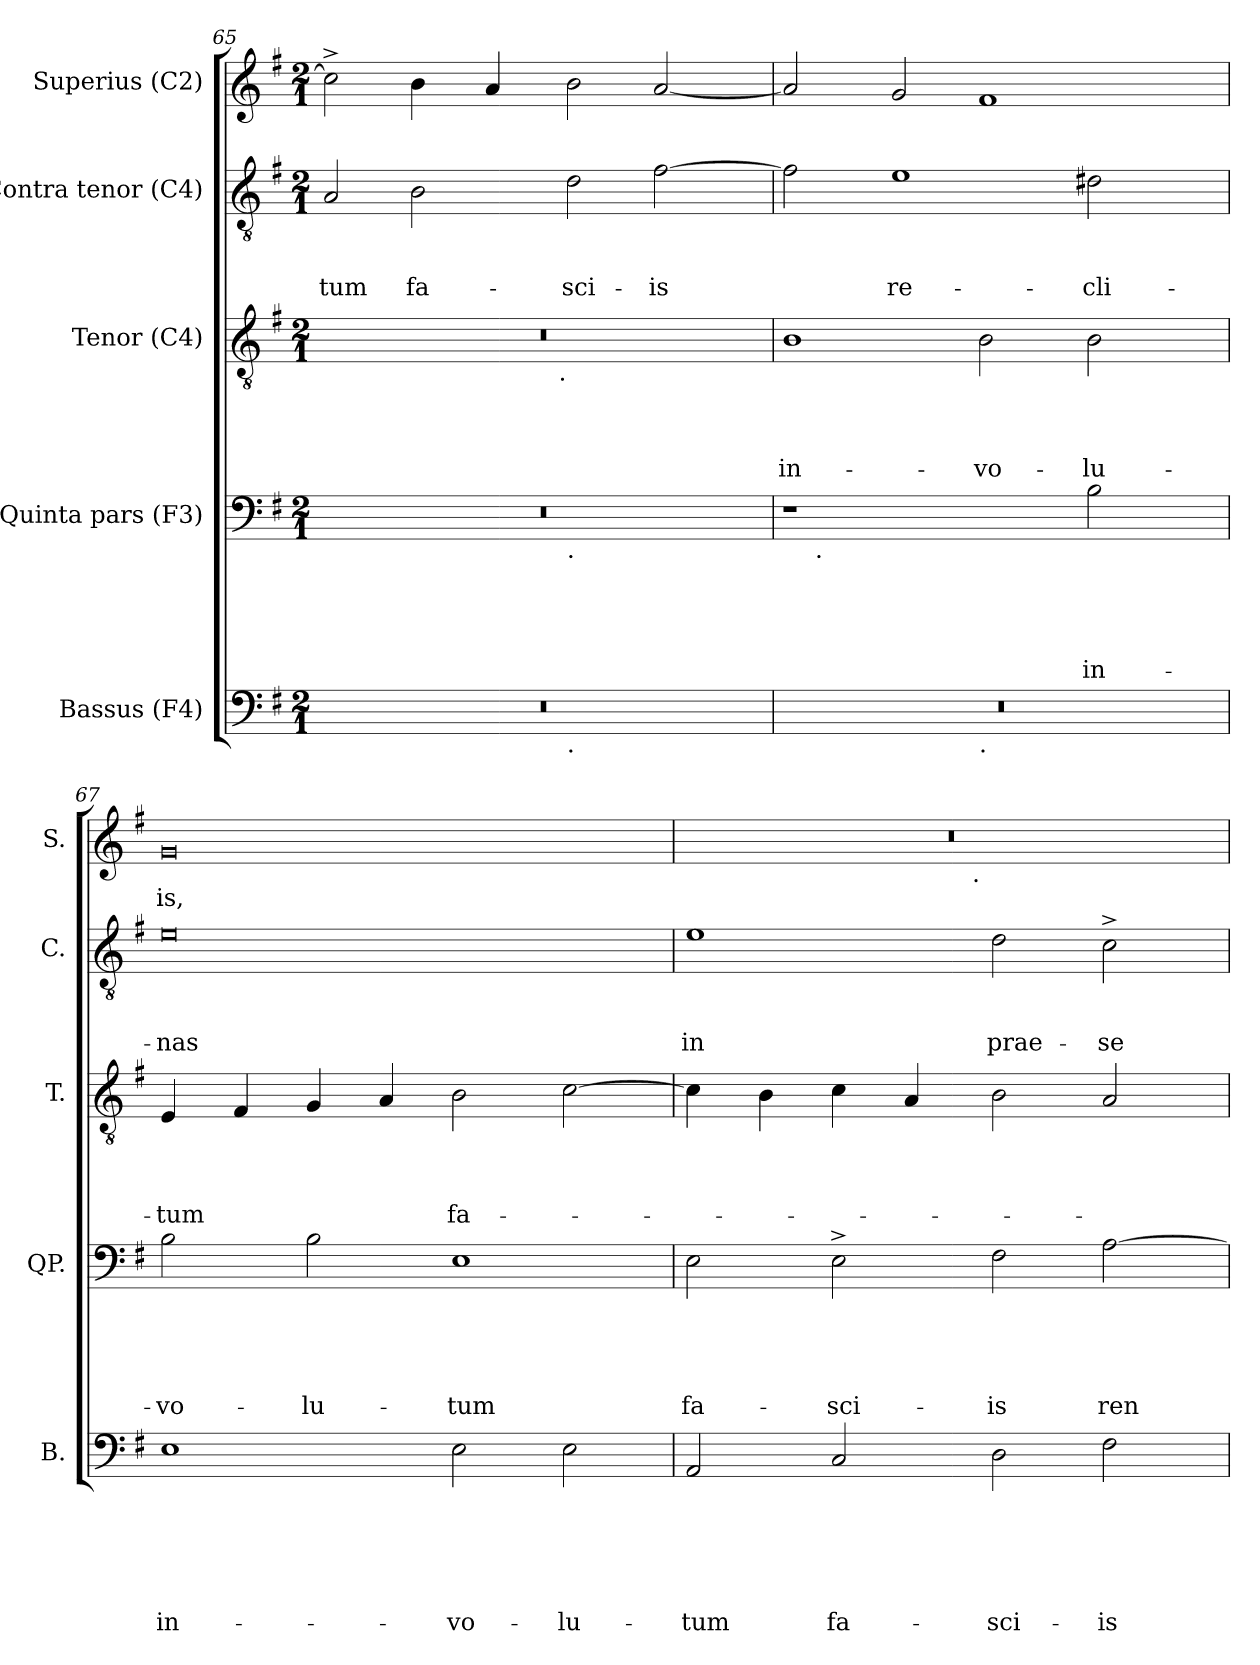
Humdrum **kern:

**kern	**text	**text	**text	**text	**text	**text	**kern	**text	**text	**text	**text	**text	**kern	**text	**text	**text	**text	**kern	**text	**text	**text	**kern	**text
*part5	*part5	*part5	*part5	*part5	*part5	*part5	*part4	*part4	*part4	*part4	*part4	*part4	*part3	*part3	*part3	*part3	*part3	*part2	*part2	*part2	*part2	*part1	*part1
*staff5	*staff5	*staff5	*staff5	*staff5	*staff5	*staff5	*staff4	*staff4	*staff4	*staff4	*staff4	*staff4	*staff3	*staff3	*staff3	*staff3	*staff3	*staff2	*staff2	*staff2	*staff2	*staff1	*staff1
*I"Bassus (F4)	*	*	*	*	*	*	*I"Quinta pars (F3)	*	*	*	*	*	*I"Tenor (C4)	*	*	*	*	*I"Contra tenor (C4)	*	*	*	*I"Superius (C2)	*
*I'B.	*	*	*	*	*	*	*I'QP.	*	*	*	*	*	*I'T.	*	*	*	*	*I'C.	*	*	*	*I'S.	*
*clefF4	*	*	*	*	*	*	*clefF4	*	*	*	*	*	*clefGv2	*	*	*	*	*clefGv2	*	*	*	*clefG2	*
*k[f#]	*	*	*	*	*	*	*k[f#]	*	*	*	*	*	*k[f#]	*	*	*	*	*k[f#]	*	*	*	*k[f#]	*
*G:	*	*	*	*	*	*	*G:	*	*	*	*	*	*G:	*	*	*	*	*G:	*	*	*	*G:	*
*M2/1	*	*	*	*	*	*	*M2/1	*	*	*	*	*	*M2/1	*	*	*	*	*M2/1	*	*	*	*M2/1	*
=65	=65	=65	=65	=65	=65	=65	=65	=65	=65	=65	=65	=65	=65	=65	=65	=65	=65	=65	=65	=65	=65	=65	=65
!	!	!	!	!	!	!	!	!	!	!	!	!	!	!	!	!	!	!	!	!	!LO:LY:b	!	!
*^	*	*	*	*	*	*	*^	*	*	*	*	*	*^	*	*	*	*	*	*	*	*	*	*
0r	1ryy	.	.	.	.	.	.	0r	1ryy	.	.	.	.	.	0r	3%2ryy	.	.	.	.	2A/	.	.	-tum	2cc^>\]	.
!	!	!	!	!	!	!	!	!	!	!	!	!	!	!	!	!	!	!	!	!	!	!	!	!LO:LY:b	!	!
.	.	.	.	.	.	.	.	.	.	.	.	.	.	.	.	.	.	.	.	.	2B\	.	.	fa-	4b\	.
.	.	.	.	.	.	.	.	.	.	.	.	.	.	.	.	6ryy	.	.	.	.	.	.	.	.	.	.
.	.	.	.	.	.	.	.	.	.	.	.	.	.	.	.	.	.	.	.	.	.	.	.	.	4a/	.
.	.	.	.	.	.	.	.	.	.	.	.	.	.	.	.	12...ryy	.	.	.	.	.	.	.	.	.	.
!	!	!	!	!	!	!	!	!	!	!	!	!	!	!	!	!LO:TX:b:t=.	!	!	!	!	!	!	!	!	!	!
.	.	.	.	.	.	.	.	.	.	.	.	.	.	.	.	3%2ryy	.	.	.	.	.	.	.	.	.	.
!	!	!	!	!	!	!	!	!	!LO:TX:b:t=.	!	!	!	!	!	!	!	!	!	!	!	!	!	!	!	!	!
!	!LO:TX:b:t=.	!	!	!	!	!	!	!	!	!	!	!	!	!	!	!	!	!	!	!	!	!	!	!	!	!
!	!	!	!	!	!	!	!	!	!	!	!	!	!	!	!	!	!	!	!	!	!	!	!	!LO:LY:b	!	!
.	1ryy	.	.	.	.	.	.	.	1ryy	.	.	.	.	.	.	.	.	.	.	.	2d\	.	.	-sci-	2b\	.
!	!	!	!	!	!	!	!	!	!	!	!	!	!	!	!	!	!	!	!	!	!	!	!	!LO:LY:b	!	!
.	.	.	.	.	.	.	.	.	.	.	.	.	.	.	.	.	.	.	.	.	[<2f#\	.	.	-is	[<2a/	.
.	.	.	.	.	.	.	.	.	.	.	.	.	.	.	.	3ryy	.	.	.	.	.	.	.	.	.	.
.	.	.	.	.	.	.	.	.	.	.	.	.	.	.	.	96ryy	.	.	.	.	.	.	.	.	.	.
!!LO:LB:g=z
=66	=66	=66	=66	=66	=66	=66	=66	=66	=66	=66	=66	=66	=66	=66	=66	=66	=66	=66	=66	=66	=66	=66	=66	=66	=66	=66
!	!	!	!	!	!	!	!	!	!	!	!	!	!	!	!	!	!	!	!	!LO:LY:b	!	!	!	!	!	!
*	*	*	*	*	*	*	*	*	*	*	*	*	*	*	*v	*v	*	*	*	*	*	*	*	*	*	*
0r	1ryy	.	.	.	.	.	.	1r	16.ryy	.	.	.	.	.	1B	.	.	.	in-	2f#\]	.	.	.	2a/]	.
!	!	!	!	!	!	!	!	!	!LO:TX:b:t=.	!	!	!	!	!	!	!	!	!	!	!	!	!	!	!	!
.	.	.	.	.	.	.	.	.	1ryy	.	.	.	.	.	.	.	.	.	.	.	.	.	.	.	.
!	!	!	!	!	!	!	!	!	!	!	!	!	!	!	!	!	!	!	!	!	!	!	!LO:LY:b	!	!
.	.	.	.	.	.	.	.	.	.	.	.	.	.	.	.	.	.	.	.	1e	.	.	re-	2g/	.
!	!LO:TX:b:t=.	!	!	!	!	!	!	!	!	!	!	!	!	!	!	!	!	!	!	!	!	!	!	!	!
!	!	!	!	!	!	!	!	!	!	!	!	!	!	!	!	!	!	!	!LO:LY:b	!	!	!	!	!	!
.	1ryy	.	.	.	.	.	.	2ryy	.	.	.	.	.	.	2B\	.	.	.	-vo-	.	.	.	.	1f#	.
.	.	.	.	.	.	.	.	.	2ryy	.	.	.	.	.	.	.	.	.	.	.	.	.	.	.	.
!	!	!	!	!	!	!	!	!	!	!	!	!	!	!LO:LY:b	!	!	!	!	!LO:LY:b	!	!	!	!LO:LY:b	!	!
.	.	.	.	.	.	.	.	2B\	.	.	.	.	.	in-	2B\	.	.	.	-lu-	2d#\	.	.	-cli-	.	.
.	.	.	.	.	.	.	.	.	4ryy	.	.	.	.	.	.	.	.	.	.	.	.	.	.	.	.
.	.	.	.	.	.	.	.	.	8ryy	.	.	.	.	.	.	.	.	.	.	.	.	.	.	.	.
.	.	.	.	.	.	.	.	.	32ryy	.	.	.	.	.	.	.	.	.	.	.	.	.	.	.	.
=67	=67	=67	=67	=67	=67	=67	=67	=67	=67	=67	=67	=67	=67	=67	=67	=67	=67	=67	=67	=67	=67	=67	=67	=67	=67
!	!	!	!	!	!	!	!LO:LY:b	!	!	!	!	!	!	!LO:LY:b	!	!	!	!	!LO:LY:b	!	!	!	!LO:LY:b:rj	!	!LO:LY:b
*v	*v	*	*	*	*	*	*	*	*	*	*	*	*	*	*	*	*	*	*	*	*	*	*	*	*
*	*	*	*	*	*	*	*v	*v	*	*	*	*	*	*	*	*	*	*	*	*	*	*	*	*
1E	.	.	.	.	.	in-	2B\	.	.	.	.	-vo-	4E/	.	.	.	-tum	0e	.	.	-nas	0g	-is,
.	.	.	.	.	.	.	.	.	.	.	.	.	4F#/	.	.	.	.	.	.	.	.	.	.
!	!	!	!	!	!	!	!	!	!	!	!	!LO:LY:b	!	!	!	!	!	!	!	!	!	!	!
.	.	.	.	.	.	.	2B\	.	.	.	.	-lu-	4G/	.	.	.	.	.	.	.	.	.	.
.	.	.	.	.	.	.	.	.	.	.	.	.	4A/	.	.	.	.	.	.	.	.	.	.
!	!	!	!	!	!	!LO:LY:b	!	!	!	!	!	!LO:LY:b	!	!	!	!	!LO:LY:b	!	!	!	!	!	!
2E\	.	.	.	.	.	-vo-	1E	.	.	.	.	-tum	2B\	.	.	.	fa-	.	.	.	.	.	.
!	!	!	!	!	!	!LO:LY:b	!	!	!	!	!	!	!	!	!	!	!	!	!	!	!	!	!
2E\	.	.	.	.	.	-lu-	.	.	.	.	.	.	[>2c\	.	.	.	.	.	.	.	.	.	.
=68	=68	=68	=68	=68	=68	=68	=68	=68	=68	=68	=68	=68	=68	=68	=68	=68	=68	=68	=68	=68	=68	=68	=68
!	!	!	!	!	!	!LO:LY:b	!	!	!	!	!	!LO:LY:b	!	!	!	!	!	!	!	!	!LO:LY:b	!	!
*	*	*	*	*	*	*	*	*	*	*	*	*	*	*	*	*	*	*	*	*	*	*^	*
2AA/	.	.	.	.	.	-tum	2E\	.	.	.	.	fa-	4c\]	.	.	.	.	1e	.	.	in	0r	2ryy	.
.	.	.	.	.	.	.	.	.	.	.	.	.	4B\	.	.	.	.	.	.	.	.	.	.	.
!	!	!	!	!	!	!LO:LY:b	!	!	!	!	!	!LO:LY:b	!	!	!	!	!	!	!	!	!	!	!	!
2C/	.	.	.	.	.	fa-	2E^>\	.	.	.	.	-sci-	4c\	.	.	.	.	.	.	.	.	.	4...ryy	.
.	.	.	.	.	.	.	.	.	.	.	.	.	4A/	.	.	.	.	.	.	.	.	.	.	.
!	!	!	!	!	!	!	!	!	!	!	!	!	!	!	!	!	!	!	!	!	!	!	!LO:TX:b:t=.	!
.	.	.	.	.	.	.	.	.	.	.	.	.	.	.	.	.	.	.	.	.	.	.	1ryy	.
!	!	!	!	!	!	!LO:LY:b	!	!	!	!	!	!LO:LY:b	!	!	!	!	!	!	!	!	!LO:LY:b	!	!	!
2D\	.	.	.	.	.	-sci-	2F#\	.	.	.	.	-is	2B\	.	.	.	.	2d\	.	.	prae-	.	.	.
!	!	!	!	!	!	!LO:LY:b	!	!	!	!	!	!LO:LY:b	!	!	!	!	!	!	!	!	!LO:LY:b	!	!	!
2F#\	.	.	.	.	.	-is	[>2A\	.	.	.	.	ren	2A/	.	.	.	.	2c^>\	.	.	-se-	.	.	.
.	.	.	.	.	.	.	.	.	.	.	.	.	.	.	.	.	.	.	.	.	.	.	32ryy	.
*	*	*	*	*	*	*	*	*	*	*	*	*	*	*	*	*	*	*	*	*	*	*v	*v	*
=	=	=	=	=	=	=	=	=	=	=	=	=	=	=	=	=	=	=	=	=	=	=	=
*-	*-	*-	*-	*-	*-	*-	*-	*-	*-	*-	*-	*-	*-	*-	*-	*-	*-	*-	*-	*-	*-	*-	*-
